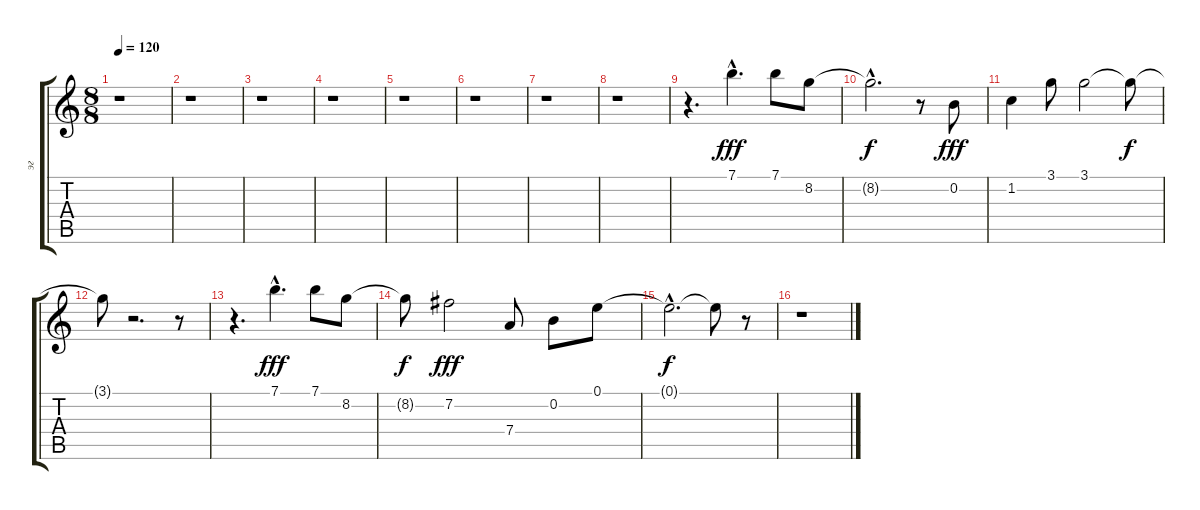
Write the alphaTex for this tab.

\track ("эг" "эг") {instrument overdrivenguitar}
\staff {score tabs}
\tuning (E4 B3 G3 D3 A2 E2) {hide}
\ts (8 8)
\tempo 120
\clef g2
\ks c
r.1{dy f} |
r.1 |
r.1 |
r.1 |
r.1 |
r.1 |
r.1 |
r.1 |
r.4{d} 7.1{hac}.4{d dy fff} 7.1.8 8.2.8 |
8.2{hac t}.2{d dy f} r.8 0.2.8{dy fff} |
1.2.4 3.1.8 3.1.2 3.1{t}.8{dy f} |
3.1{t}.8 r.2{d} r.8 |
r.4{d} 7.1{hac}.4{d dy fff} 7.1.8 8.2.8 |
8.2{t}.8{dy f} 7.2.2{dy fff} 7.4.8 0.2.8 0.1.8 |
0.1{hac t}.2{d dy f} 0.1{t}.8 r.8 |
r.1
